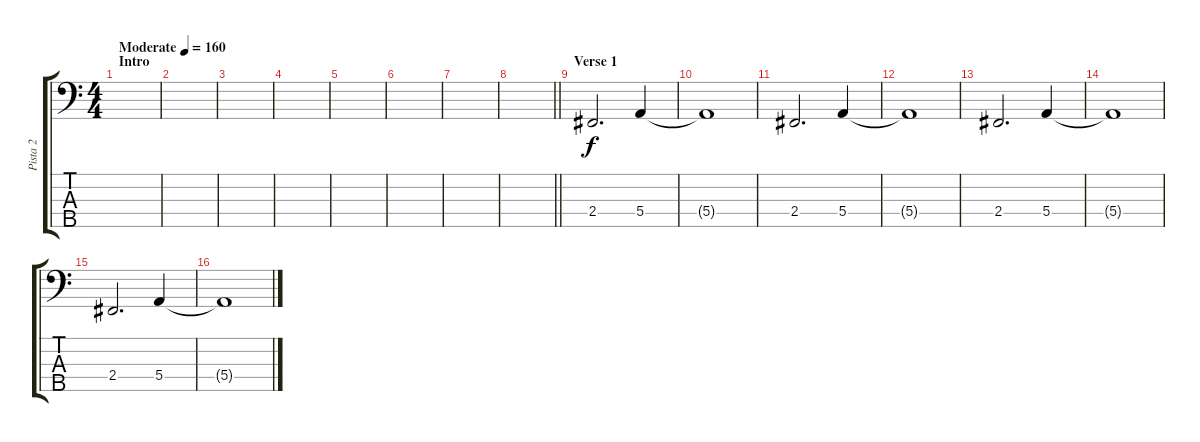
\track ("Pista 2" "Pista 2") {instrument electricbassfinger}
\staff {score tabs}
\tuning (G2 D2 A1 E1 B0) {hide}
\ts (4 4)
\section ("" "Intro")
\tempo (160 "Moderate")
\clef f4
\ks c
|
|
|
|
|
|
|
\barLineRight lightlight
|
\section ("" "Verse 1")
2.4.2{d} 5.4.4 |
5.4{t}.1 |
2.4.2{d} 5.4.4 |
5.4{t}.1 |
2.4.2{d} 5.4.4 |
5.4{t}.1 |
2.4.2{d} 5.4.4 |
5.4{t}.1
